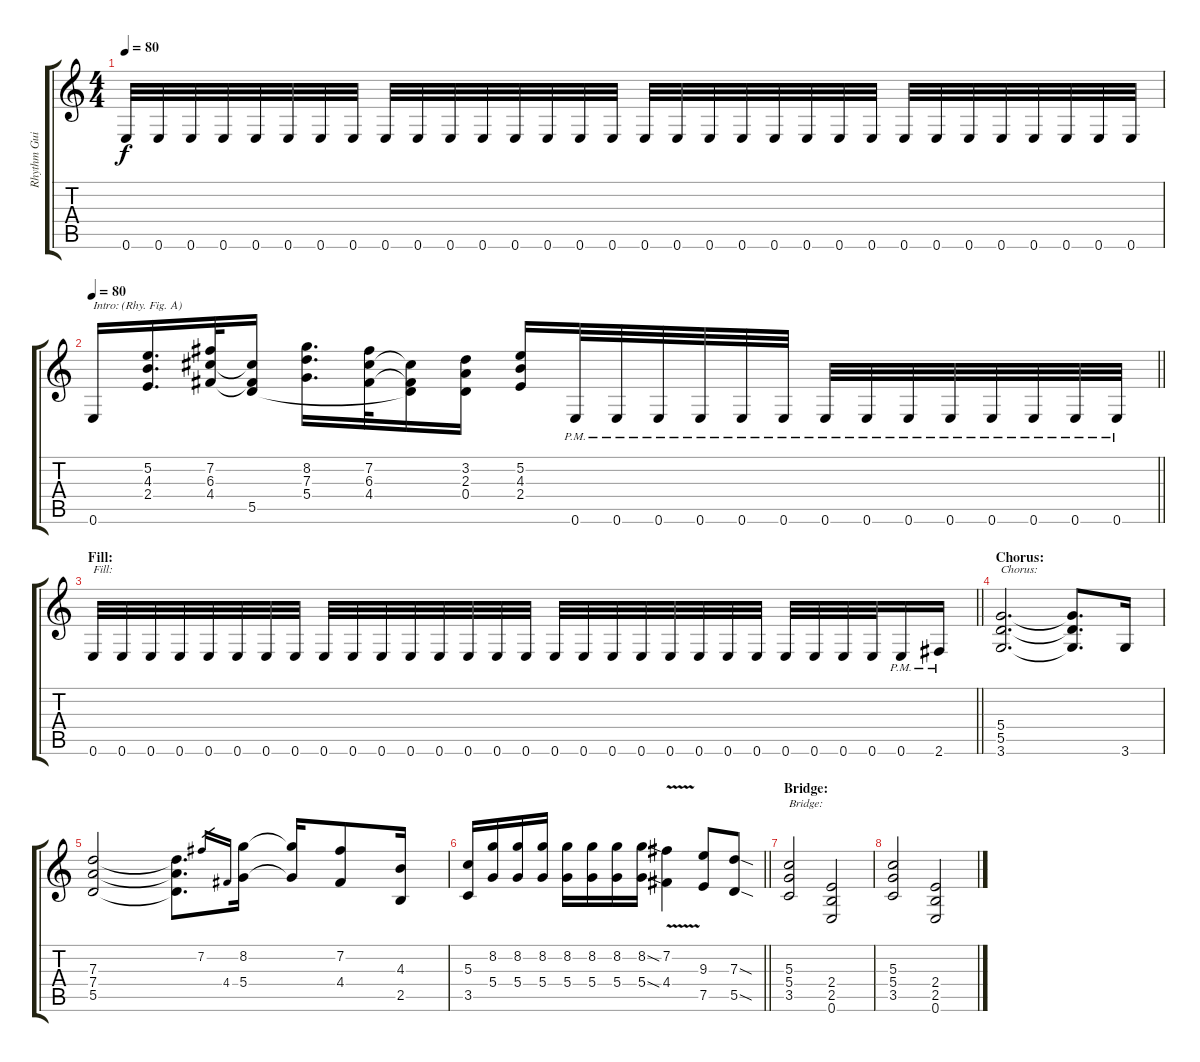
\track ("Rhythm Guitar 1" "Rhythm Gui") {instrument overdrivenguitar}
\staff {score tabs}
\tuning (E4 B3 G3 D3 A2 E2) {hide}
\ts (4 4)
\tempo 80
\clef g2
\ks c
0.6.32{dy f} 0.6.32 0.6.32 0.6.32 0.6.32 0.6.32 0.6.32 0.6.32 0.6.32 0.6.32 0.6.32 0.6.32 0.6.32 0.6.32 0.6.32 0.6.32 0.6.32 0.6.32 0.6.32 0.6.32 0.6.32 0.6.32 0.6.32 0.6.32 0.6.32 0.6.32 0.6.32 0.6.32 0.6.32 0.6.32 0.6.32 0.6.32 |
\tempo 80
\barLineRight lightlight
0.6.16{txt "Intro: (Rhy. Fig. A)"} (5.2 4.3 2.4).16{d} (7.2 6.3 4.4).32 (6.3{t} 4.4{t} 5.5{t}).16 (8.2 7.3 5.4).16{d} (7.2 6.3 4.4).32 (6.3{t} 4.4{t} 5.5{t}).16 (3.2 2.3 0.4).16 (5.2 4.3 2.4).16 0.6{pm}.32 0.6{pm}.32 0.6{pm}.32 0.6{pm}.32 0.6{pm}.32 0.6{pm}.32 0.6{pm}.32 0.6{pm}.32 0.6{pm}.32 0.6{pm}.32 0.6{pm}.32 0.6{pm}.32 0.6{pm}.32 0.6{pm}.32 |
\section ("" "Fill:")
\barLineRight lightlight
0.6.32{txt "Fill:"} 0.6.32 0.6.32 0.6.32 0.6.32 0.6.32 0.6.32 0.6.32 0.6.32 0.6.32 0.6.32 0.6.32 0.6.32 0.6.32 0.6.32 0.6.32 0.6.32 0.6.32 0.6.32 0.6.32 0.6.32 0.6.32 0.6.32 0.6.32 0.6.32 0.6.32 0.6.32 0.6.32 0.6{pm}.16 2.6{pm}.16 |
\section ("" "Chorus:")
(5.4 5.5 3.6).2{d txt "Chorus:"} (5.4{t} 5.5{t} 3.6{t}).8{d} 3.6.16 |
(7.3 7.4 5.5).2 (7.3{t} 7.4{t} 5.5{t}).8{d} 7.2.16{gr} 4.4.16{gr} (8.2 5.4).16 (8.2{t} 5.4{t}).16 (7.2 4.4).8 (4.3 2.5).16 |
\barLineRight lightlight
(5.3 3.5).16 (8.2 5.4).16 (8.2 5.4).16 (8.2 5.4).16 (8.2 5.4).16 (8.2 5.4).16 (8.2 5.4).16 (8.2{sod} 5.4{sod}).16 (7.2{v} 4.4).4 (9.3 7.5).8 (7.3{sod} 5.5{sod}).8 |
\section ("" "Bridge:")
(5.3 5.4 3.5).2{txt "Bridge:"} (2.4 2.5 0.6).2 |
(5.3 5.4 3.5).2 (2.4 2.5 0.6).2
